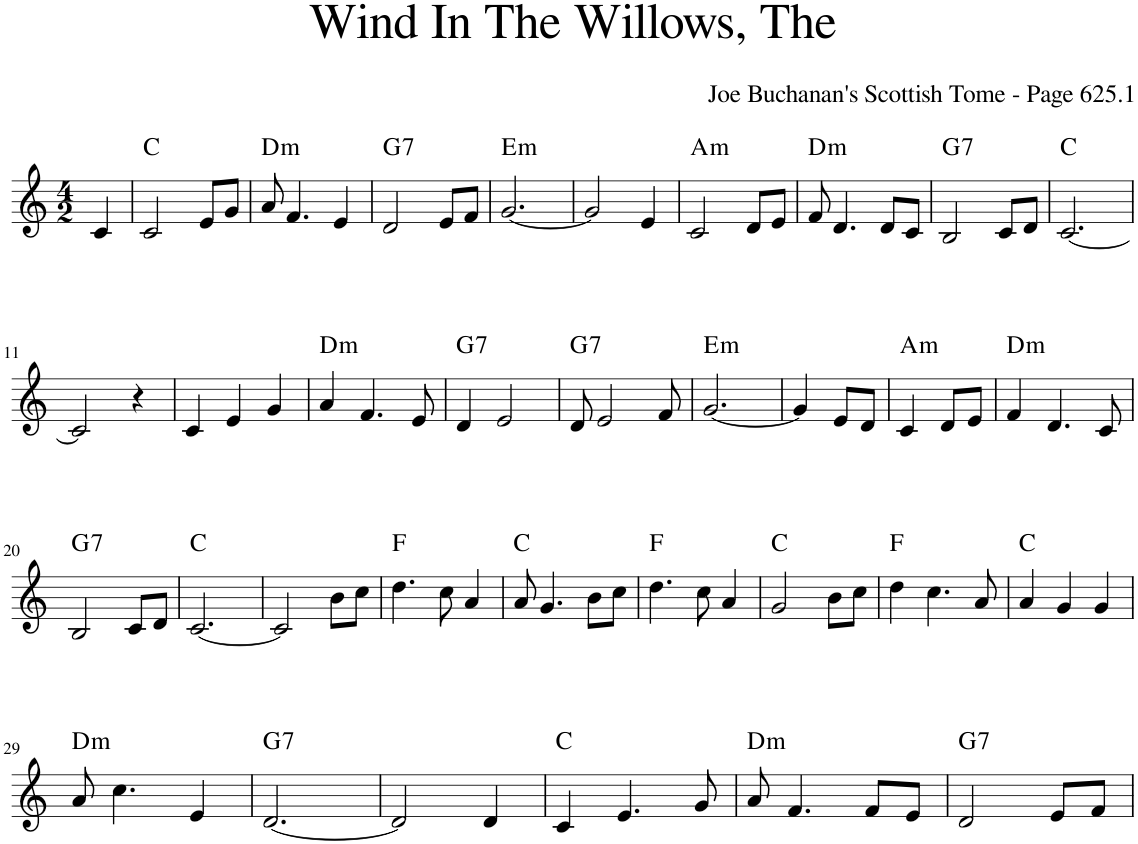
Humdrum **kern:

**kern	**harte
*part1	*part1
*staff1	*
*I"Piano	*
*I'Pno	*
*clefG2	*
*k[]	*
*M4/2	*
=1	=1
4c/	.
=2	=2
2c/	C:maj
8e/L	.
8g/J	.
=3	=3
!	!LO:H:kt=m
8a/	D:min
4.f/	.
4e/	.
=4	=4
!	!LO:H:kt=7
2d/	G:7
8e/L	.
8f/J	.
=5	=5
!	!LO:H:kt=m
[2.g/	E:min
=6	=6
2g/]	.
4e/	.
=7	=7
!	!LO:H:kt=m
2c/	A:min
8d/L	.
8e/J	.
=8	=8
!	!LO:H:kt=m
8f/	D:min
4.d/	.
8d/L	.
8c/J	.
=9	=9
!	!LO:H:kt=7
2B/	G:7
8c/L	.
8d/J	.
=10	=10
[2.c/	C:maj
!!LO:LB:g=z
=11	=11
2c/]	.
4r	.
=12	=12
4c/	.
4e/	.
4g/	.
=13	=13
!	!LO:H:kt=m
4a/	D:min
4.f/	.
8e/	.
=14	=14
!	!LO:H:kt=7
4d/	G:7
2e/	.
=15	=15
!	!LO:H:kt=7
8d/	G:7
2e/	.
8f/	.
=16	=16
!	!LO:H:kt=m
[2.g/	E:min
=17	=17
4g/]	.
8e/L	.
8d/J	.
=18	=18
!	!LO:H:kt=m
4c/	A:min
8d/L	.
8e/J	.
=19	=19
!	!LO:H:kt=m
4f/	D:min
4.d/	.
8c/	.
!!LO:LB:g=z
=20	=20
!	!LO:H:kt=7
2B/	G:7
8c/L	.
8d/J	.
=21	=21
[2.c/	C:maj
=22	=22
2c/]	.
8b\L	.
8cc\J	.
=23	=23
4.dd\	F:maj
8cc\	.
4a/	.
=24	=24
8a/	C:maj
4.g/	.
8b\L	.
8cc\J	.
=25	=25
4.dd\	F:maj
8cc\	.
4a/	.
=26	=26
2g/	C:maj
8b\L	.
8cc\J	.
=27	=27
4dd\	F:maj
4.cc\	.
8a/	.
=28	=28
4a/	C:maj
4g/	.
4g/	.
!!LO:LB:g=z
=29	=29
!	!LO:H:kt=m
8a/	D:min
4.cc\	.
4e/	.
=30	=30
!	!LO:H:kt=7
[2.d/	G:7
=31	=31
2d/]	.
4d/	.
=32	=32
4c/	C:maj
4.e/	.
8g/	.
=33	=33
!	!LO:H:kt=m
8a/	D:min
4.f/	.
8f/L	.
8e/J	.
=34	=34
!	!LO:H:kt=7
2d/	G:7
8e/L	.
8f/J	.
=	=
*-	*-
